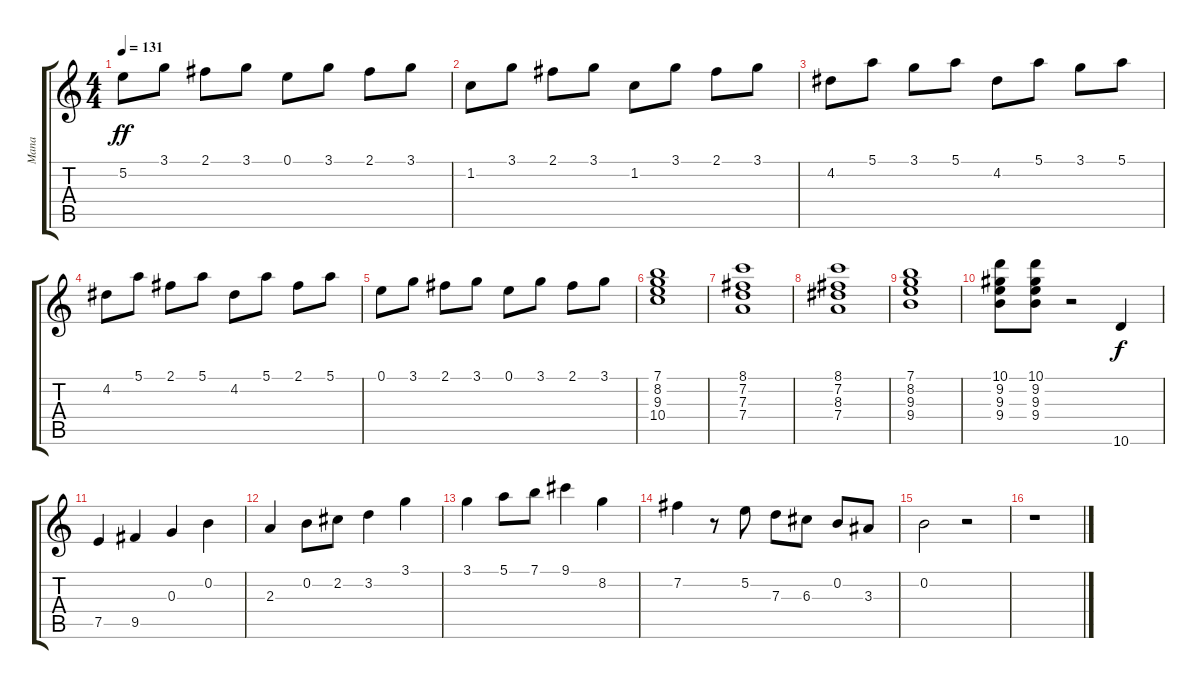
\track ("Mana" "Mana") {instrument electricguitarclean}
\staff {score tabs}
\tuning (E4 B3 G3 D3 A2 E2) {hide}
\ts (4 4)
\tempo 131
\clef g2
\ks c
5.2.8{dy ff} 3.1.8 2.1.8 3.1.8 0.1.8 3.1.8 2.1.8 3.1.8 |
1.2.8 3.1.8 2.1.8 3.1.8 1.2.8 3.1.8 2.1.8 3.1.8 |
4.2.8 5.1.8 3.1.8 5.1.8 4.2.8 5.1.8 3.1.8 5.1.8 |
4.2.8 5.1.8 2.1.8 5.1.8 4.2.8 5.1.8 2.1.8 5.1.8 |
0.1.8 3.1.8 2.1.8 3.1.8 0.1.8 3.1.8 2.1.8 3.1.8 |
(7.1 8.2 9.3 10.4).1 |
(8.1 7.2 7.3 7.4).1 |
(8.1 7.2 8.3 7.4).1 |
(7.1 8.2 9.3 9.4).1 |
(10.1 9.2 9.3 9.4).8 (10.1 9.2 9.3 9.4).8 r.2 10.6.4{dy f} |
7.5.4 9.5.4 0.3.4 0.2.4 |
2.3.4 0.2.8 2.2.8 3.2.4 3.1.4 |
3.1.4 5.1.8 7.1.8 9.1.4 8.2.4 |
7.2.4 r.8 5.2.8 7.3.8 6.3.8 0.2.8 3.3.8 |
0.2.2 r.2 |
r.1
